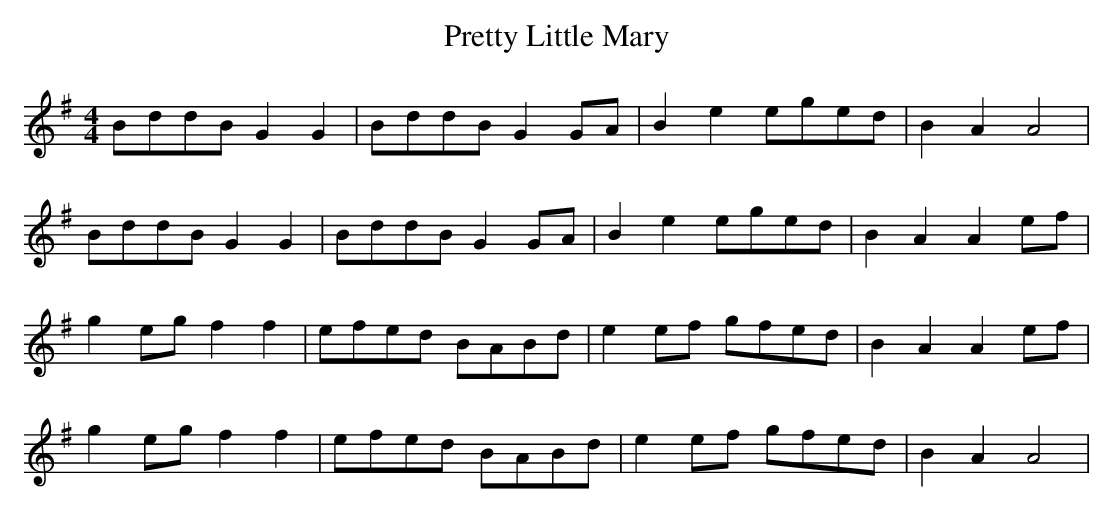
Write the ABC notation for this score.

X:1
T:Pretty Little Mary
M:4/4
L:1/8
K:G
BddB G2G2 | BddB G2GA | B2e2 eged | B2A2 A4 |
BddB G2G2 | BddB G2GA | B2e2 eged | B2A2 A2ef |
g2eg f2f2 | efed BABd | e2ef gfed | B2A2 A2ef |
g2eg f2f2 | efed BABd | e2ef gfed | B2A2 A4 |
